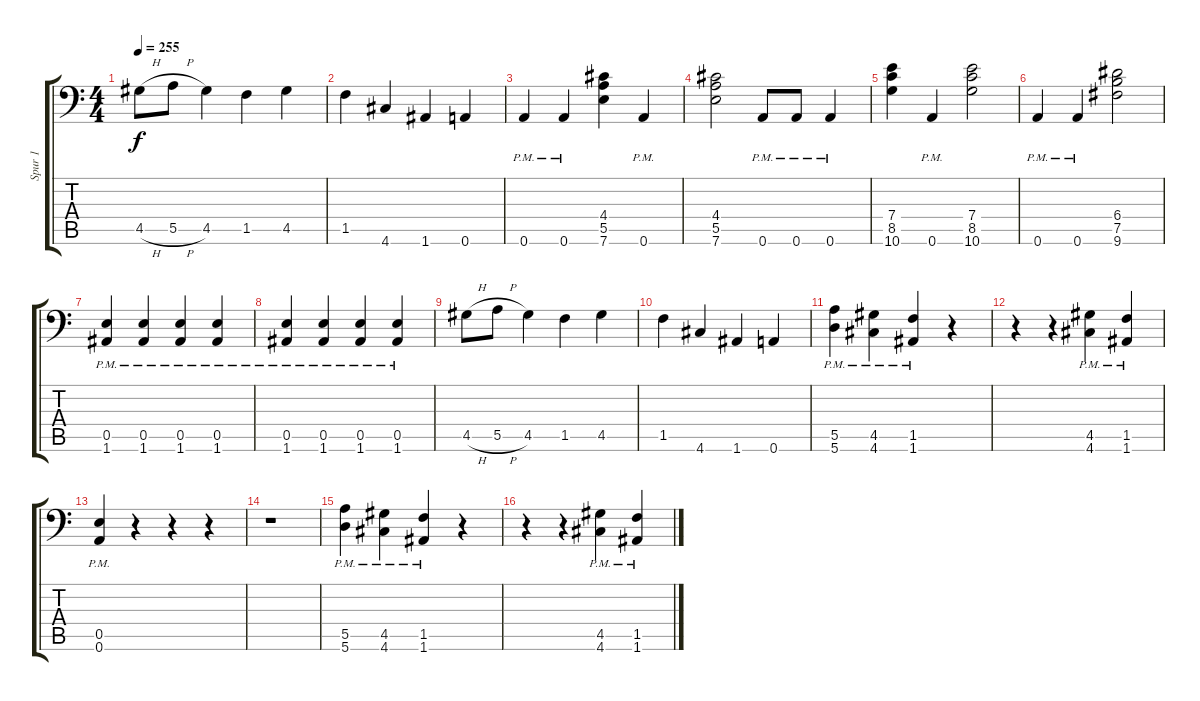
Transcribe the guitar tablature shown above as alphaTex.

\track ("Spur 1" "Spur 1") {instrument distortionguitar}
\staff {score tabs}
\tuning (B3 Gb3 D3 A2 E2 A1) {hide}
\ts (4 4)
\tempo 255
\clef f4
\ks c
4.5{h}.8{dy f} 5.5{h}.8 4.5.4 1.5.4 4.5.4 |
1.5.4 4.6.4 1.6.4 0.6.4 |
0.6{pm}.4 0.6{pm}.4 (4.4 5.5 7.6).4 0.6{pm}.4 |
(4.4 5.5 7.6).2 0.6{pm}.8 0.6{pm}.8 0.6{pm}.4 |
(7.4 8.5 10.6).4 0.6{pm}.4 (7.4 8.5 10.6).2 |
0.6{pm}.4 0.6{pm}.4 (6.4 7.5 9.6).2 |
(0.5{pm} 1.6{pm}).4 (0.5{pm} 1.6{pm}).4 (0.5{pm} 1.6{pm}).4 (0.5{pm} 1.6{pm}).4 |
(0.5{pm} 1.6{pm}).4 (0.5{pm} 1.6{pm}).4 (0.5{pm} 1.6{pm}).4 (0.5{pm} 1.6{pm}).4 |
4.5{h}.8 5.5{h}.8 4.5.4 1.5.4 4.5.4 |
1.5.4 4.6.4 1.6.4 0.6.4 |
(5.5{pm} 5.6{pm}).4 (4.5{pm} 4.6{pm}).4 (1.5{pm} 1.6{pm}).4 r.4 |
r.4 r.4 (4.5{pm} 4.6{pm}).4 (1.5{pm} 1.6{pm}).4 |
(0.5{pm} 0.6{pm}).4 r.4 r.4 r.4 |
r.1 |
(5.5{pm} 5.6{pm}).4 (4.5{pm} 4.6{pm}).4 (1.5{pm} 1.6{pm}).4 r.4 |
r.4 r.4 (4.5{pm} 4.6{pm}).4 (1.5{pm} 1.6{pm}).4
